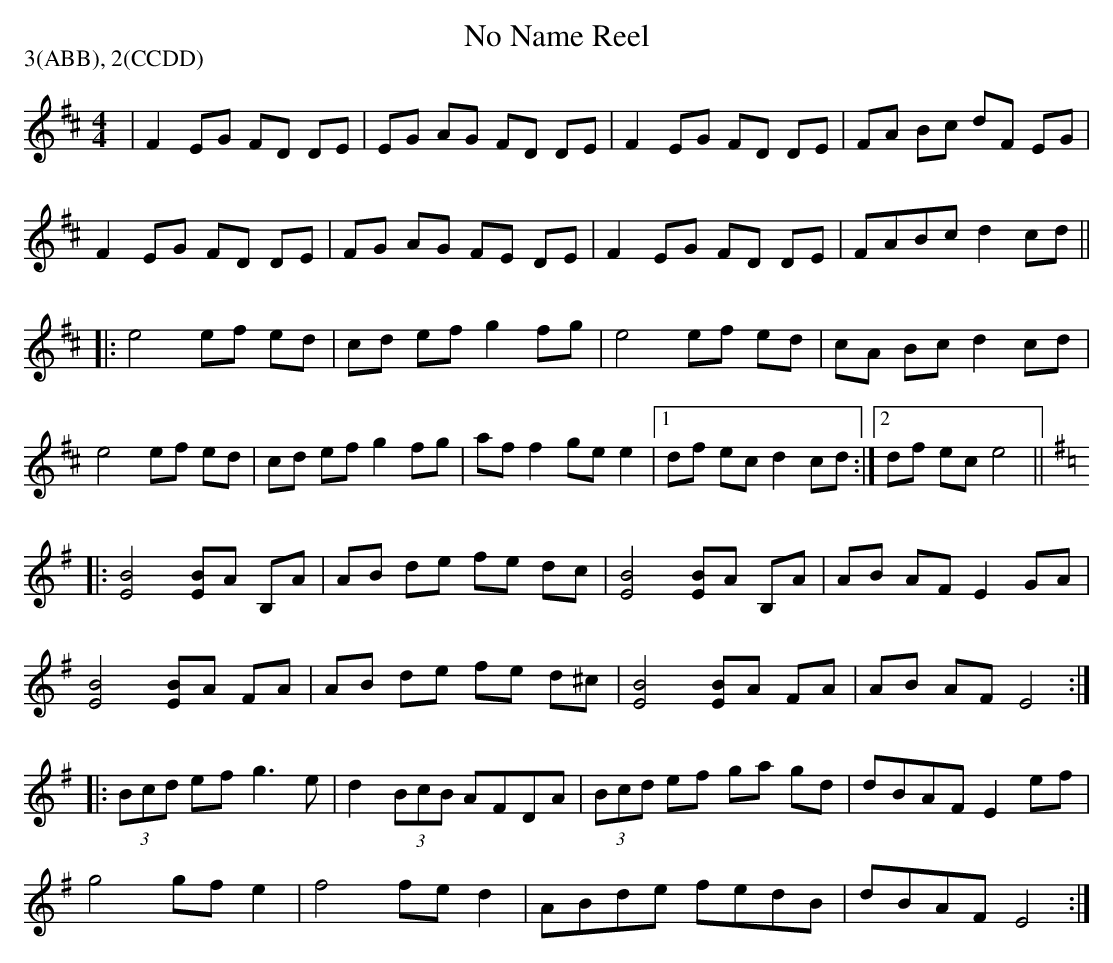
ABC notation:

X:1
T:No Name Reel
M:4/4
L:1/8
P:3(ABB), 2(CCDD)
K:D
|F2 EG FD DE|EG AG FD DE|F2 EG FD DE|FA Bc dF EG|
F2 EG FD DE|FG AG FE DE|F2 EG FD DE|FABc d2 cd ||
|:e4 ef ed|cd ef g2 fg|e4 ef ed|cA Bc d2 cd|
e4 ef ed| cd ef g2 fg|af f2 ge e2|1 df ec d2 cd:|2 df ec e4||
K:G
|:[B4E4] [BE]A B,A|AB de fe dc|[B4E4] [BE]A B,A|AB AF E2 GA|
[B4E4] [BE]A FA|AB de fe d^c|[B4E4] [BE]A FA|AB AF E4 :|
|:(3Bcd ef g3 e|d2 (3BcB AFDA|(3Bcd ef ga gd|dBAF E2 ef|
g4 gf e2|f4 fe d2|ABde fedB|dBAF E4 :|
